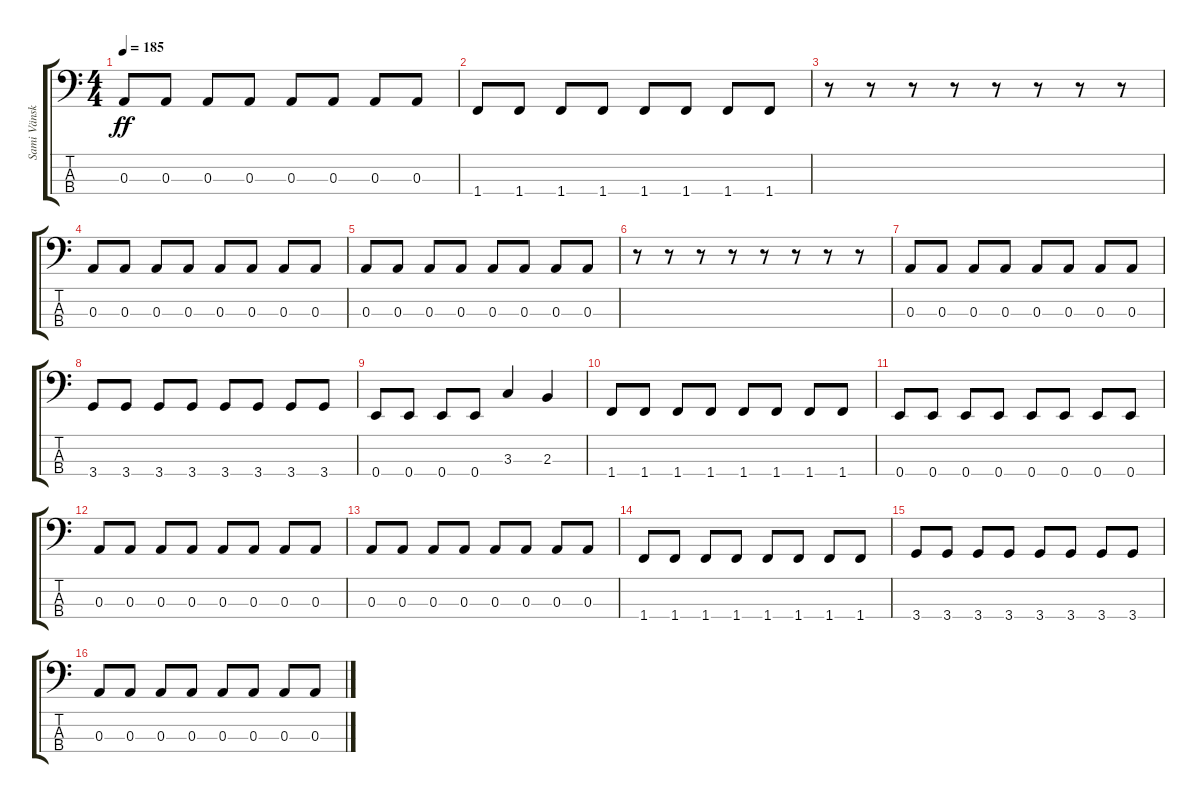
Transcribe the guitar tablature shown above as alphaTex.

\track ("Sami Vänskä" "Sami Vänsk") {instrument electricbassfinger}
\staff {score tabs}
\tuning (G2 D2 A1 E1) {hide}
\ts (4 4)
\tempo 185
\clef f4
\ks c
0.3.8{dy ff volume 9} 0.3.8 0.3.8{volume 9} 0.3.8 0.3.8{volume 9} 0.3.8 0.3.8{volume 8} 0.3.8 |
1.4.8{volume 8} 1.4.8 1.4.8{volume 8} 1.4.8{volume 8} 1.4.8 1.4.8{volume 8} 1.4.8 1.4.8{volume 8} |
r.8 r.8{volume 8} r.8 r.8{volume 8} r.8 r.8{volume 8} r.8 r.8{volume 7} |
0.3.8 0.3.8{volume 7} 0.3.8 0.3.8{volume 7} 0.3.8 0.3.8{volume 7} 0.3.8 0.3.8{volume 7} |
0.3.8 0.3.8{volume 7} 0.3.8{volume 7} 0.3.8 0.3.8{volume 6} 0.3.8 0.3.8{volume 6} 0.3.8 |
r.8{volume 6} r.8 r.8{volume 6} r.8 r.8{volume 6} r.8 r.8{volume 6} r.8 |
0.3.8{volume 6} 0.3.8 0.3.8{volume 6} 0.3.8 0.3.8{volume 6} 0.3.8 0.3.8{volume 5} 0.3.8 |
3.4.8{volume 5} 3.4.8{volume 5} 3.4.8 3.4.8{volume 5} 3.4.8 3.4.8{volume 5} 3.4.8 3.4.8{volume 5} |
0.4.8 0.4.8{volume 5} 0.4.8 0.4.8{volume 4} 3.3.4 2.3.4{volume 4} |
1.4.8{volume 4} 1.4.8{volume 4} 1.4.8 1.4.8{volume 4} 1.4.8 1.4.8{volume 4} 1.4.8 1.4.8{volume 4} |
0.4.8{volume 4} 0.4.8 0.4.8{volume 4} 0.4.8 0.4.8{volume 3} 0.4.8 0.4.8{volume 3} 0.4.8 |
0.3.8{volume 3} 0.3.8 0.3.8{volume 3} 0.3.8 0.3.8{volume 3} 0.3.8 0.3.8{volume 3} 0.3.8 |
0.3.8{volume 3} 0.3.8 0.3.8{volume 2} 0.3.8 0.3.8{volume 2} 0.3.8 0.3.8{volume 2} 0.3.8{volume 2} |
1.4.8 1.4.8{volume 2} 1.4.8 1.4.8{volume 2} 1.4.8 1.4.8{volume 2} 1.4.8 1.4.8{volume 2} |
3.4.8 3.4.8{volume 2} 3.4.8 3.4.8{volume 1} 3.4.8 3.4.8{volume 1} 3.4.8 3.4.8{volume 1} |
0.3.8 0.3.8{volume 1} 0.3.8 0.3.8{volume 1} 0.3.8 0.3.8{volume 1} 0.3.8{volume 1} 0.3.8
